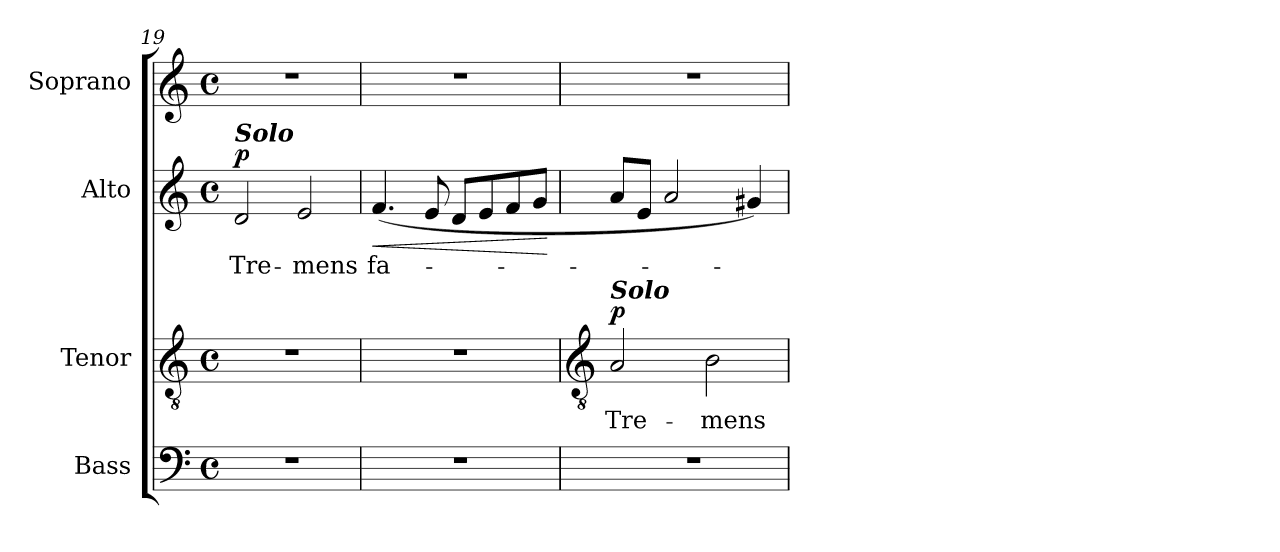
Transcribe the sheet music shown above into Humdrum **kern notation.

**kern	**kern	**text	**dynam	**kern	**text	**dynam	**kern
*part4	*part3	*part3	*part3	*part2	*part2	*part2	*part1
*staff4	*staff3	*staff3	*staff3	*staff2	*staff2	*staff2	*staff1
*I"Bass	*I"Tenor	*	*	*I"Alto	*	*	*I"Soprano
*I'B	*I'T	*	*	*I'A	*	*	*I'S
*clefF4	*clefGv2	*	*	*clefG2	*	*	*clefG2
*k[]	*k[]	*	*	*k[]	*	*	*k[]
*C:	*C:	*	*	*C:	*	*	*C:
*M4/4	*M4/4	*	*	*M4/4	*	*	*M4/4
*met(c)	*met(c)	*	*	*met(c)	*	*	*met(c)
=19	=19	=19	=19	=19	=19	=19	=19
!	!	!	!	!LO:TX:a:Bi:t=Solo	!	!	!
!	!	!	!	!	!LO:LY:b	!LO:DY:b	!
1r	1r	.	.	2d	Tre-	p	1r
!	!	!	!	!	!LO:LY:b	!	!
.	.	.	.	2e	-mens	.	.
=20	=20	=20	=20	=20	=20	=20	=20
!	!	!	!	!	!LO:LY:b	!LO:HP:b	!
1r	1r	.	.	(<4.f	fa-	<	1r
.	.	.	.	8e	.	.	.
.	.	.	.	8dL	.	.	.
.	.	.	.	8e	.	.	.
.	.	.	.	8f	.	.	.
.	.	.	.	8gJ	.	.	.
.	.	.	.	.	.	[	.
!!LO:LB:g=z
=21	=21	=21	=21	=21	=21	=21	=21
*	*clefGv2	*	*	*	*	*	*
!	!LO:TX:a:Bi:t=Solo	!	!	!	!	!	!
!	!	!LO:LY:b	!LO:DY:b	!	!	!	!
1r	2A	Tre-	p	8aL	.	.	1r
.	.	.	.	8eJ	.	.	.
.	.	.	.	2a	.	.	.
!	!	!LO:LY:b	!	!	!	!	!
.	2B	-mens	.	.	.	.	.
.	.	.	.	4g#X)	.	.	.
=	=	=	=	=	=	=	=
*-	*-	*-	*-	*-	*-	*-	*-
